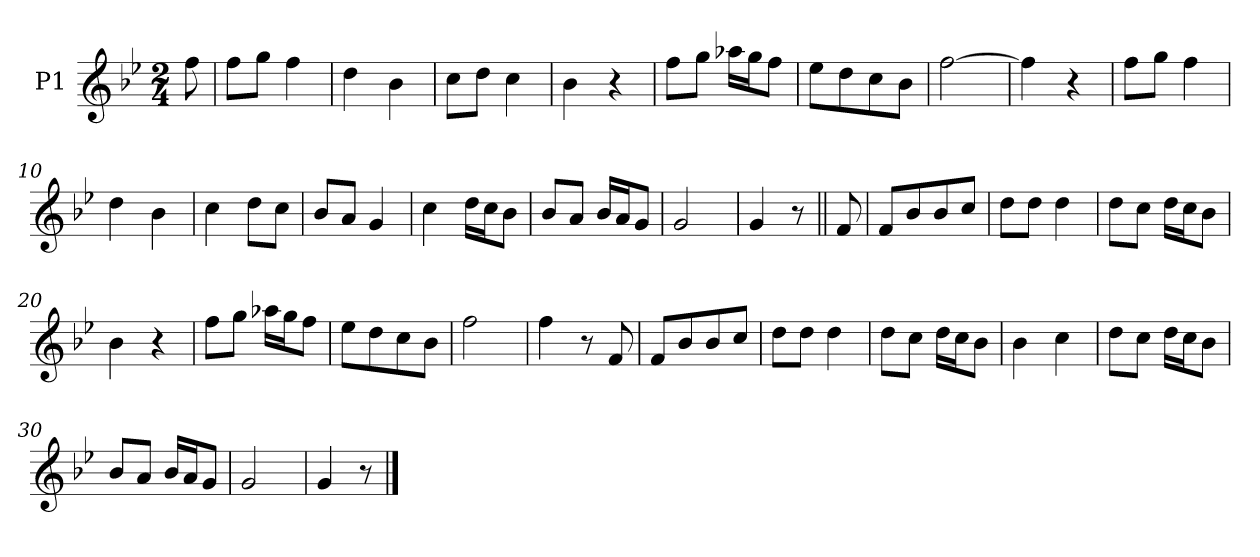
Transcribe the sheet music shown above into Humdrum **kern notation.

**kern
*part1
*staff1
*I"P1
*clefG2
*k[b-e-]
*g:
*M2/4
=
8ff
=1
8ffL
8ggJ
4ff
=2
4dd
4b-
=3
8ccL
8ddJ
4cc
=4
4b-
4r
=5
8ffL
8ggJ
16aa-XLL
16ggJ
8ffJ
=6
8ee-L
8dd
8cc
8b-J
=7
[2ff
=8
4ff]
4r
=9
8ffL
8ggJ
4ff
=10
4dd
4b-
=11
4cc
8ddL
8ccJ
=12
8b-L
8aJ
4g
=13
4cc
16ddLL
16ccJ
8b-J
=14
8b-L
8aJ
16b-LL
16aJ
8gJ
=15
2g
=
4g
8r
=16||
8f
=17
8fL
8b-
8b-
8ccJ
=18
8ddL
8ddJ
4dd
=19
8ddL
8ccJ
16ddLL
16ccJ
8b-J
=20
4b-
4r
=21
8ffL
8ggJ
16aa-XLL
16ggJ
8ffJ
=22
8ee-L
8dd
8cc
8b-J
=23
2ff
=24
4ff
8r
8f
=25
8fL
8b-
8b-
8ccJ
=26
8ddL
8ddJ
4dd
=27
8ddL
8ccJ
16ddLL
16ccJ
8b-J
=28
4b-
4cc
=29
8ddL
8ccJ
16ddLL
16ccJ
8b-J
=30
8b-L
8aJ
16b-LL
16aJ
8gJ
=31
2g
=32
4g
8r
==
*-
